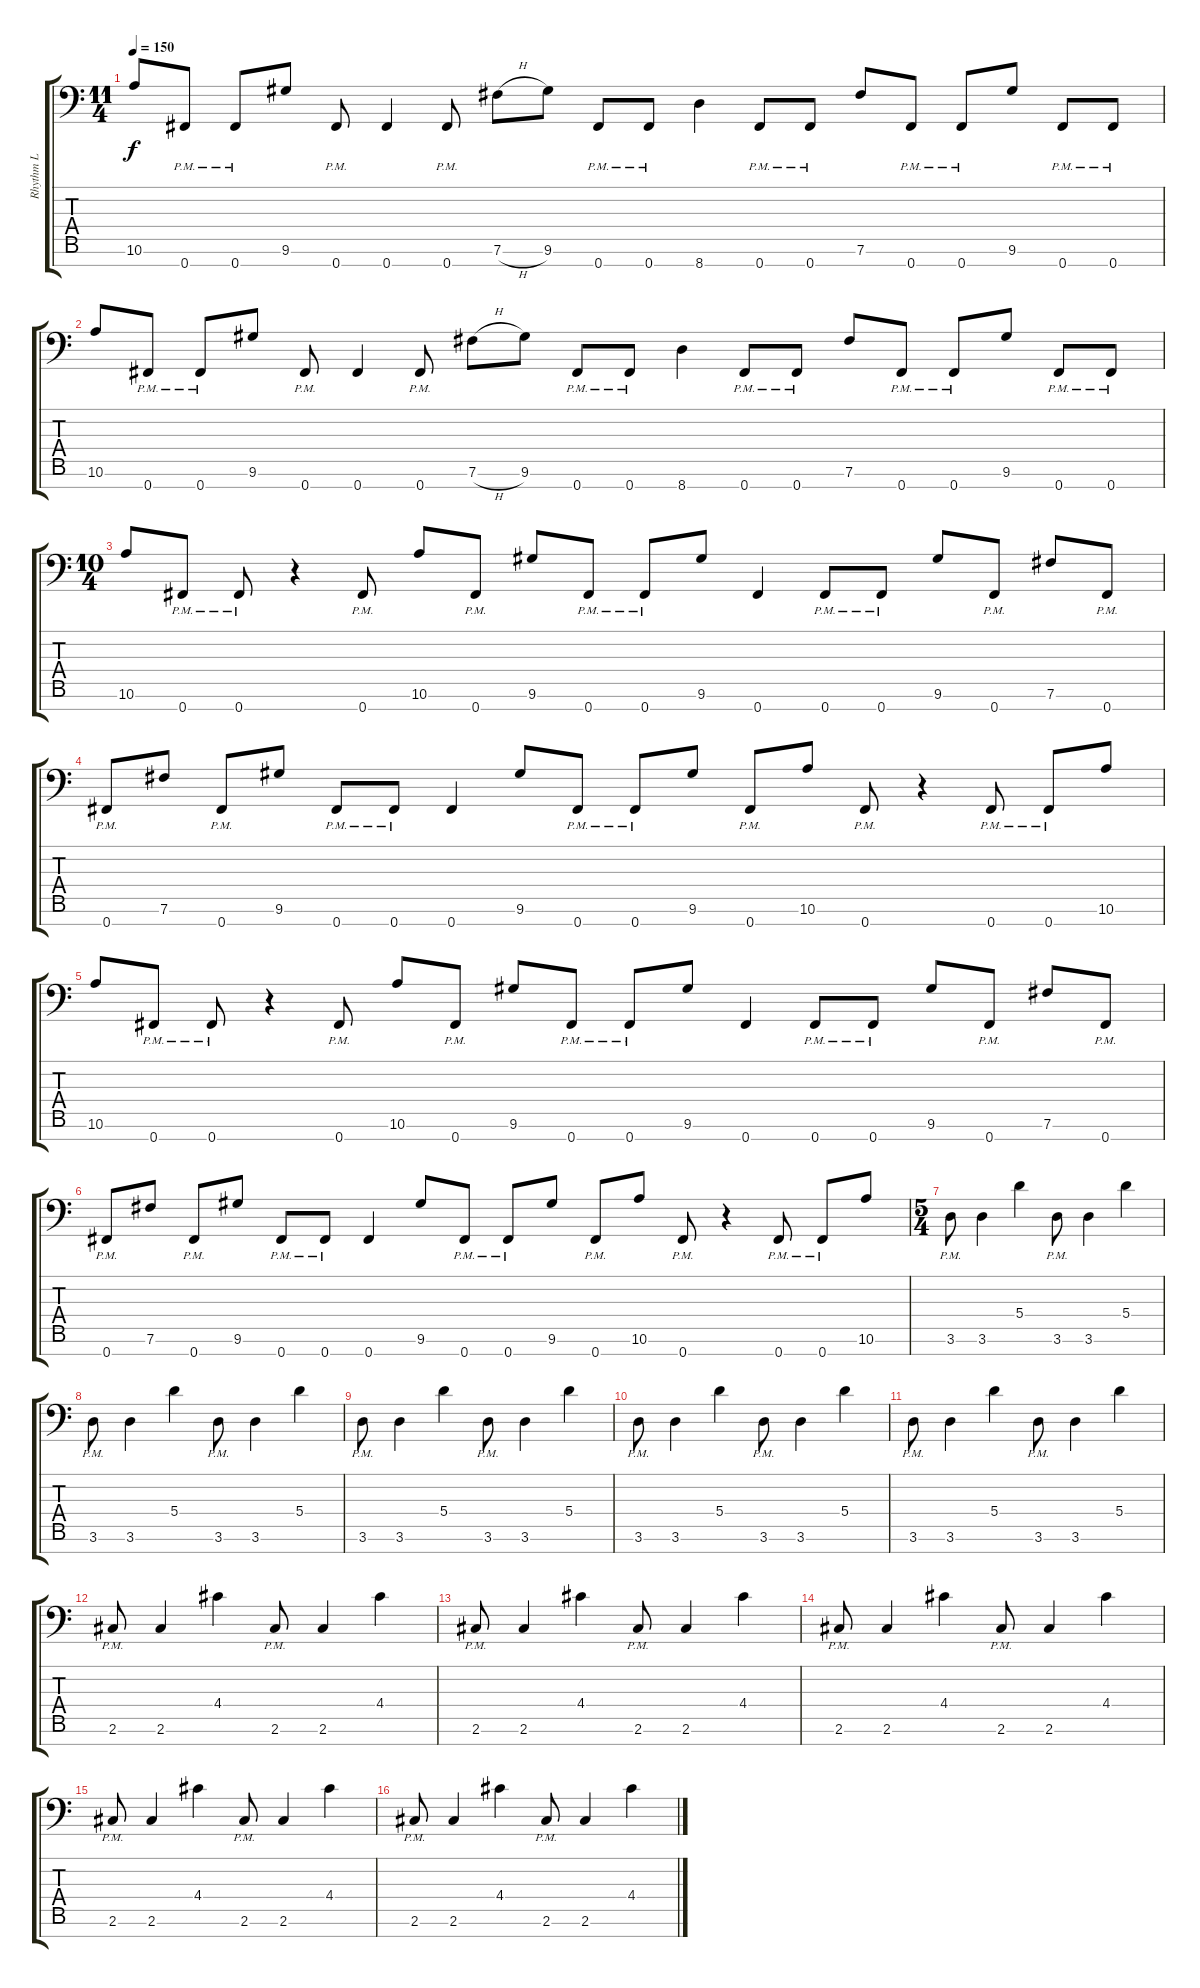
\track ("Rhythm L" "Rhythm L") {instrument distortionguitar}
\staff {score tabs}
\tuning (B3 G3 D3 A2 E2 B1 Gb1) {hide}
\ts (11 4)
\tempo 150
\clef f4
\ks c
10.6.8{dy f} 0.7{pm}.8 0.7{pm}.8 9.6.8 0.7{pm}.8 0.7.4 0.7{pm}.8 7.6{h}.8 9.6.8 0.7{pm}.8 0.7{pm}.8 8.7.4 0.7{pm}.8 0.7{pm}.8 7.6.8 0.7{pm}.8 0.7{pm}.8 9.6.8 0.7{pm}.8 0.7{pm}.8 |
10.6.8 0.7{pm}.8 0.7{pm}.8 9.6.8 0.7{pm}.8 0.7.4 0.7{pm}.8 7.6{h}.8 9.6.8 0.7{pm}.8 0.7{pm}.8 8.7.4 0.7{pm}.8 0.7{pm}.8 7.6.8 0.7{pm}.8 0.7{pm}.8 9.6.8 0.7{pm}.8 0.7{pm}.8 |
\ts (10 4)
10.6.8 0.7{pm}.8 0.7{pm}.8 r.4 0.7{pm}.8 10.6.8 0.7{pm}.8 9.6.8 0.7{pm}.8 0.7{pm}.8 9.6.8 0.7.4 0.7{pm}.8 0.7{pm}.8 9.6.8 0.7{pm}.8 7.6.8 0.7{pm}.8 |
0.7{pm}.8 7.6.8 0.7{pm}.8 9.6.8 0.7{pm}.8 0.7{pm}.8 0.7.4 9.6.8 0.7{pm}.8 0.7{pm}.8 9.6.8 0.7{pm}.8 10.6.8 0.7{pm}.8 r.4 0.7{pm}.8 0.7{pm}.8 10.6.8 |
10.6.8 0.7{pm}.8 0.7{pm}.8 r.4 0.7{pm}.8 10.6.8 0.7{pm}.8 9.6.8 0.7{pm}.8 0.7{pm}.8 9.6.8 0.7.4 0.7{pm}.8 0.7{pm}.8 9.6.8 0.7{pm}.8 7.6.8 0.7{pm}.8 |
0.7{pm}.8 7.6.8 0.7{pm}.8 9.6.8 0.7{pm}.8 0.7{pm}.8 0.7.4 9.6.8 0.7{pm}.8 0.7{pm}.8 9.6.8 0.7{pm}.8 10.6.8 0.7{pm}.8 r.4 0.7{pm}.8 0.7{pm}.8 10.6.8 |
\ts (5 4)
3.6{pm}.8 3.6.4 5.4.4 3.6{pm}.8 3.6.4 5.4.4 |
3.6{pm}.8 3.6.4 5.4.4 3.6{pm}.8 3.6.4 5.4.4 |
3.6{pm}.8 3.6.4 5.4.4 3.6{pm}.8 3.6.4 5.4.4 |
3.6{pm}.8 3.6.4 5.4.4 3.6{pm}.8 3.6.4 5.4.4 |
3.6{pm}.8 3.6.4 5.4.4 3.6{pm}.8 3.6.4 5.4.4 |
2.6{pm}.8 2.6.4 4.4.4 2.6{pm}.8 2.6.4 4.4.4 |
2.6{pm}.8 2.6.4 4.4.4 2.6{pm}.8 2.6.4 4.4.4 |
2.6{pm}.8 2.6.4 4.4.4 2.6{pm}.8 2.6.4 4.4.4 |
2.6{pm}.8 2.6.4 4.4.4 2.6{pm}.8 2.6.4 4.4.4 |
2.6{pm}.8 2.6.4 4.4.4 2.6{pm}.8 2.6.4 4.4.4
